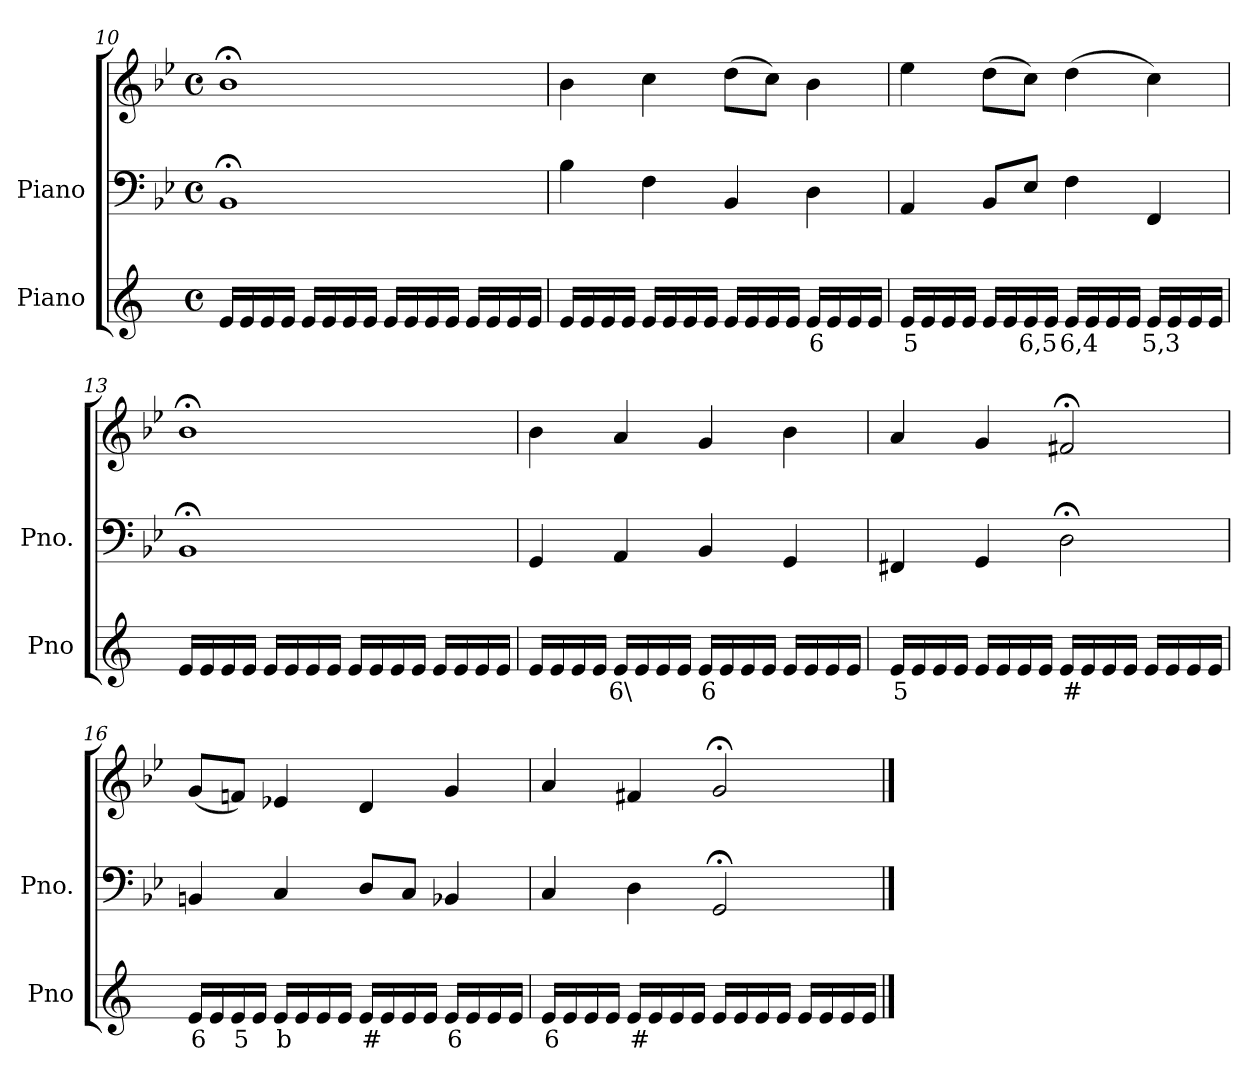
**kern	**text	**kern	**kern
*part2	*part2	*part1	*part1
*staff3	*staff3	*staff2	*staff1
*I"Piano	*	*I"Piano	*
*I'Pno	*	*I'Pno.	*
*clefG2	*	*clefF4	*clefG2
*k[]	*	*k[b-e-]	*k[b-e-]
*M4/4	*	*M4/4	*M4/4
*met(c)	*	*met(c)	*met(c)
=10	=10	=10	=10
16e/LL	.	1BB-;<	1b-;<
16e/	.	.	.
16e/	.	.	.
16e/JJ	.	.	.
16e/LL	.	.	.
16e/	.	.	.
16e/	.	.	.
16e/JJ	.	.	.
16e/LL	.	.	.
16e/	.	.	.
16e/	.	.	.
16e/JJ	.	.	.
16e/LL	.	.	.
16e/	.	.	.
16e/	.	.	.
16e/JJ	.	.	.
=11	=11	=11	=11
16e/LL	.	4B-\	4b-\
16e/	.	.	.
16e/	.	.	.
16e/JJ	.	.	.
16e/LL	.	4F\	4cc\
16e/	.	.	.
16e/	.	.	.
16e/JJ	.	.	.
16e/LL	.	4BB-/	(>8dd\L
16e/	.	.	.
16e/	.	.	8cc\J)
16e/JJ	.	.	.
!	!LO:LY:b	!	!
16e/LL	6	4D\	4b-\
16e/	.	.	.
16e/	.	.	.
16e/JJ	.	.	.
=12	=12	=12	=12
!	!LO:LY:b	!	!
16e/LL	5	4AA/	4ee-\
16e/	.	.	.
16e/	.	.	.
16e/JJ	.	.	.
16e/LL	.	8BB-/L	(>8dd\L
16e/	.	.	.
!	!LO:LY:b	!	!
16e/	6,5	8E-/J	8cc\J)
16e/JJ	.	.	.
!	!LO:LY:b	!	!
16e/LL	6,4	4F\	(>4dd\
16e/	.	.	.
16e/	.	.	.
16e/JJ	.	.	.
!	!LO:LY:b	!	!
16e/LL	5,3	4FF/	4cc\)
16e/	.	.	.
16e/	.	.	.
16e/JJ	.	.	.
=13	=13	=13	=13
16e/LL	.	1BB-;<	1b-;<
16e/	.	.	.
16e/	.	.	.
16e/JJ	.	.	.
16e/LL	.	.	.
16e/	.	.	.
16e/	.	.	.
16e/JJ	.	.	.
16e/LL	.	.	.
16e/	.	.	.
16e/	.	.	.
16e/JJ	.	.	.
16e/LL	.	.	.
16e/	.	.	.
16e/	.	.	.
16e/JJ	.	.	.
=14	=14	=14	=14
16e/LL	.	4GG/	4b-\
16e/	.	.	.
16e/	.	.	.
16e/JJ	.	.	.
!	!LO:LY:b	!	!
16e/LL	6\	4AA/	4a/
16e/	.	.	.
16e/	.	.	.
16e/JJ	.	.	.
!	!LO:LY:b	!	!
16e/LL	6	4BB-/	4g/
16e/	.	.	.
16e/	.	.	.
16e/JJ	.	.	.
16e/LL	.	4GG/	4b-\
16e/	.	.	.
16e/	.	.	.
16e/JJ	.	.	.
=15	=15	=15	=15
!	!LO:LY:b	!	!
16e/LL	5	4FF#X/	4a/
16e/	.	.	.
16e/	.	.	.
16e/JJ	.	.	.
16e/LL	.	4GG/	4g/
16e/	.	.	.
16e/	.	.	.
16e/JJ	.	.	.
!	!LO:LY:b	!	!
16e/LL	#	2D;<\	2f#X;</
16e/	.	.	.
16e/	.	.	.
16e/JJ	.	.	.
16e/LL	.	.	.
16e/	.	.	.
16e/	.	.	.
16e/JJ	.	.	.
=16	=16	=16	=16
!	!LO:LY:b	!	!
16e/LL	6	4BBn/	(<8g/L
16e/	.	.	.
!	!LO:LY:b	!	!
16e/	5	.	8fn/J)
16e/JJ	.	.	.
!	!LO:LY:b	!	!
16e/LL	b	4C/	4e-X/
16e/	.	.	.
16e/	.	.	.
16e/JJ	.	.	.
!	!LO:LY:b	!	!
16e/LL	#	8D/L	4d/
16e/	.	.	.
!	!LO:LY:b	!	!
16e/	_	8C/J	.
16e/JJ	.	.	.
!	!LO:LY:b	!	!
16e/LL	6	4BB-X/	4g/
16e/	.	.	.
16e/	.	.	.
16e/JJ	.	.	.
=17	=17	=17	=17
!	!LO:LY:b	!	!
16e/LL	6	4C/	4a/
16e/	.	.	.
16e/	.	.	.
16e/JJ	.	.	.
!	!LO:LY:b	!	!
16e/LL	#	4D\	4f#X/
16e/	.	.	.
16e/	.	.	.
16e/JJ	.	.	.
16e/LL	.	2GG;</	2g;</
16e/	.	.	.
16e/	.	.	.
16e/JJ	.	.	.
16e/LL	.	.	.
16e/	.	.	.
16e/	.	.	.
16e/JJ	.	.	.
==	==	==	==
*-	*-	*-	*-
